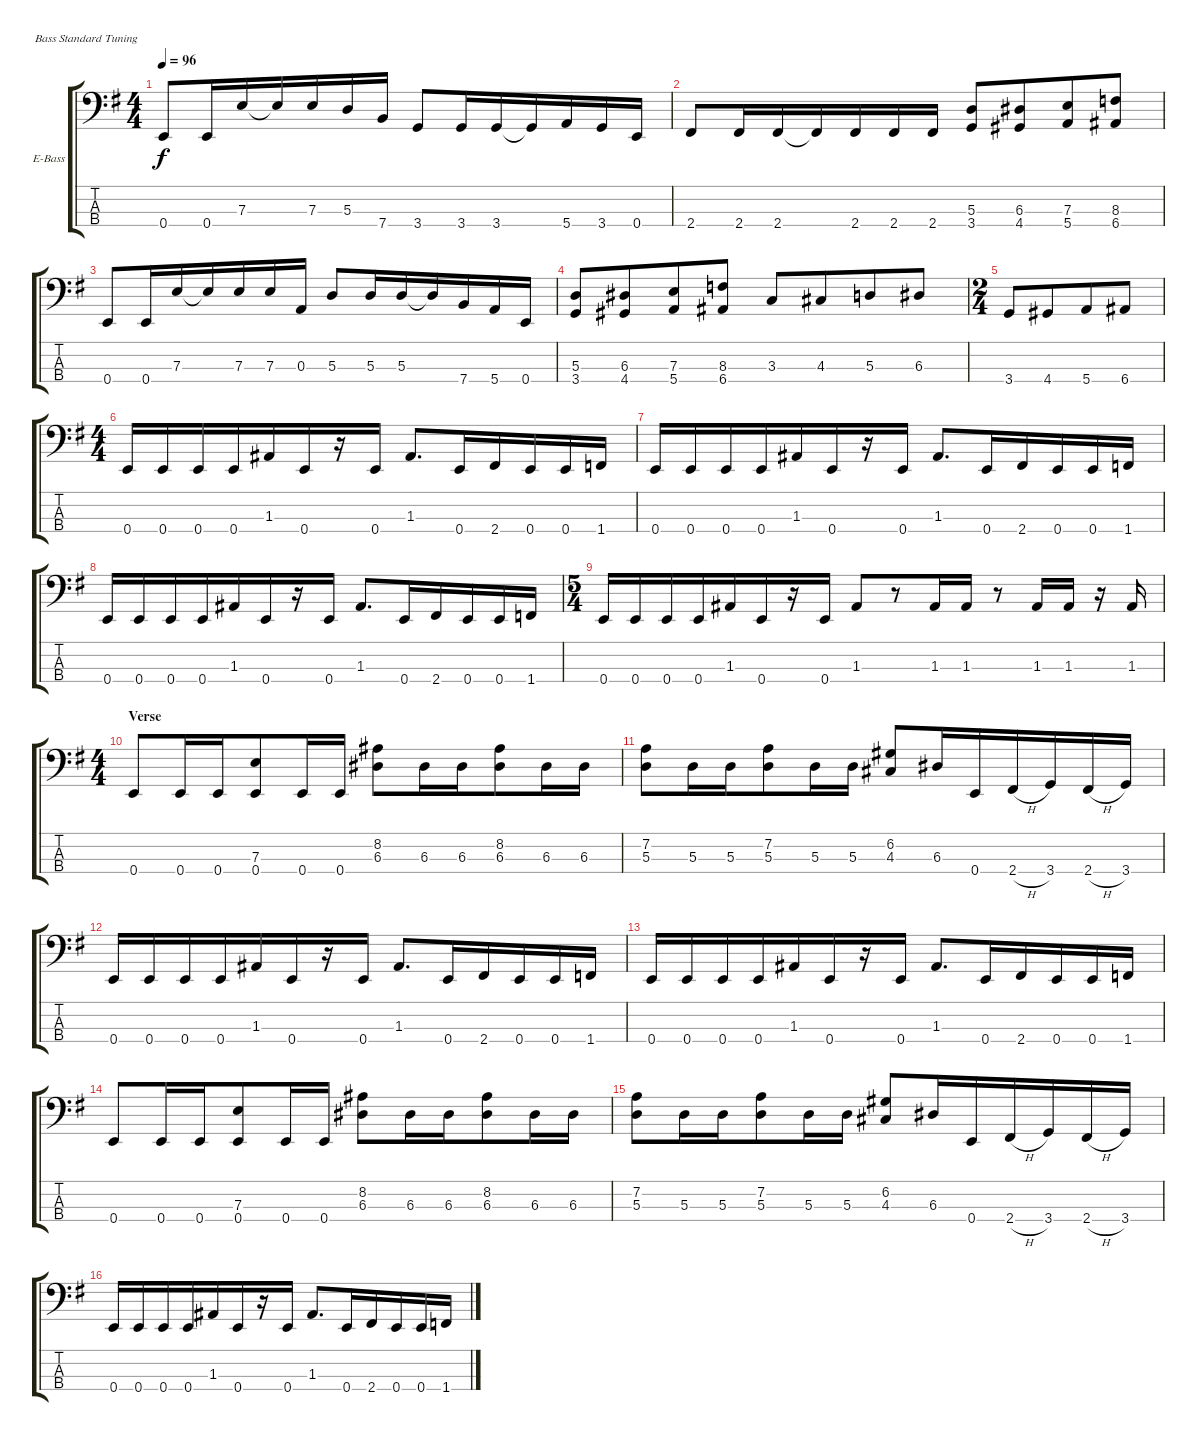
\bracketExtendMode groupsimilarinstruments
\firstSystemTrackNameOrientation horizontal
\otherSystemsTrackNameOrientation horizontal
\track ("Bass" "E-Bass") {instrument electricbasspick}
\staff {score tabs}
\tuning (G2 D2 A1 E1)
\ts (4 4)
\beaming (8 4 4)
\tempo 96
\clef f4
\scale
1.08575
\ks g
0.4.8{dy f} 0.4.16 7.3.16 7.3{t}.16 7.3.16 5.3.16 7.4.16 3.4.8 3.4.16 3.4.16 3.4{t}.16 5.4.16 3.4.16 0.4.16 |
\scale
0.91425 2.4.8 2.4.16 2.4.16 2.4{t}.16 2.4.16 2.4.16 2.4.16 (5.3 3.4).8 (6.3 4.4).8 (7.3 5.4).8 (8.3 6.4).8 |
\scale
1.05549 0.4.8 0.4.16 7.3.16 7.3{t}.16 7.3.16 7.3.16 0.3.16 5.3.8 5.3.16 5.3.16 5.3{t}.16 7.4.16 5.4.16 0.4.16 |
\scale
0.944515 (5.3 3.4).8 (6.3 4.4).8 (7.3 5.4).8 (8.3 6.4).8 3.3.8 4.3.8 5.3.8 6.3.8 |
\ts (2 4)
\beaming (8 4 4)
\scale
1.08575 3.4.8 4.4.8 5.4.8 6.4.8 |
\ts (4 4)
\beaming (8 4 4)
\scale
0.91425 0.4.16 0.4.16 0.4.16 0.4.16 1.3.16 0.4.16 r.16 0.4.16 1.3.8{d} 0.4.16 2.4.16 0.4.16 0.4.16 1.4.16 |
\scale
1.05549 0.4.16 0.4.16 0.4.16 0.4.16 1.3.16 0.4.16 r.16 0.4.16 1.3.8{d} 0.4.16 2.4.16 0.4.16 0.4.16 1.4.16 |
\scale
0.944515 0.4.16 0.4.16 0.4.16 0.4.16 1.3.16 0.4.16 r.16 0.4.16 1.3.8{d} 0.4.16 2.4.16 0.4.16 0.4.16 1.4.16 |
\ts (5 4)
\beaming (8 4 4)
\scale
1.08575 0.4.16 0.4.16 0.4.16 0.4.16 1.3.16 0.4.16 r.16 0.4.16 1.3.8 r.8 1.3.16 1.3.16 r.8 1.3.16 1.3.16 r.16 1.3.16 |
\ts (4 4)
\beaming (8 4 4)
\section ("" "Verse")
\scale
0.91425 0.4.8 0.4.16 0.4.16 (7.3 0.4).8 0.4.16 0.4.16 (8.2 6.3).8 6.3.16 6.3.16 (8.2 6.3).8 6.3.16 6.3.16 |
\scale
1.05549 (7.2 5.3).8 5.3.16 5.3.16 (7.2 5.3).8 5.3.16 5.3.16 (6.2 4.3).8 6.3.16 0.4.16 2.4{h}.16 3.4.16 2.4{h}.16 3.4.16 |
\scale
0.944515 0.4.16 0.4.16 0.4.16 0.4.16 1.3.16 0.4.16 r.16 0.4.16 1.3.8{d} 0.4.16 2.4.16 0.4.16 0.4.16 1.4.16 |
\scale
1.05549 0.4.16 0.4.16 0.4.16 0.4.16 1.3.16 0.4.16 r.16 0.4.16 1.3.8{d} 0.4.16 2.4.16 0.4.16 0.4.16 1.4.16 |
\scale
0.944515 0.4.8 0.4.16 0.4.16 (7.3 0.4).8 0.4.16 0.4.16 (8.2 6.3).8 6.3.16 6.3.16 (8.2 6.3).8 6.3.16 6.3.16 |
\scale
1.05549 (7.2 5.3).8 5.3.16 5.3.16 (7.2 5.3).8 5.3.16 5.3.16 (6.2 4.3).8 6.3.16 0.4.16 2.4{h}.16 3.4.16 2.4{h}.16 3.4.16 |
\scale
0.944515 0.4.16 0.4.16 0.4.16 0.4.16 1.3.16 0.4.16 r.16 0.4.16 1.3.8{d} 0.4.16 2.4.16 0.4.16 0.4.16 1.4.16
